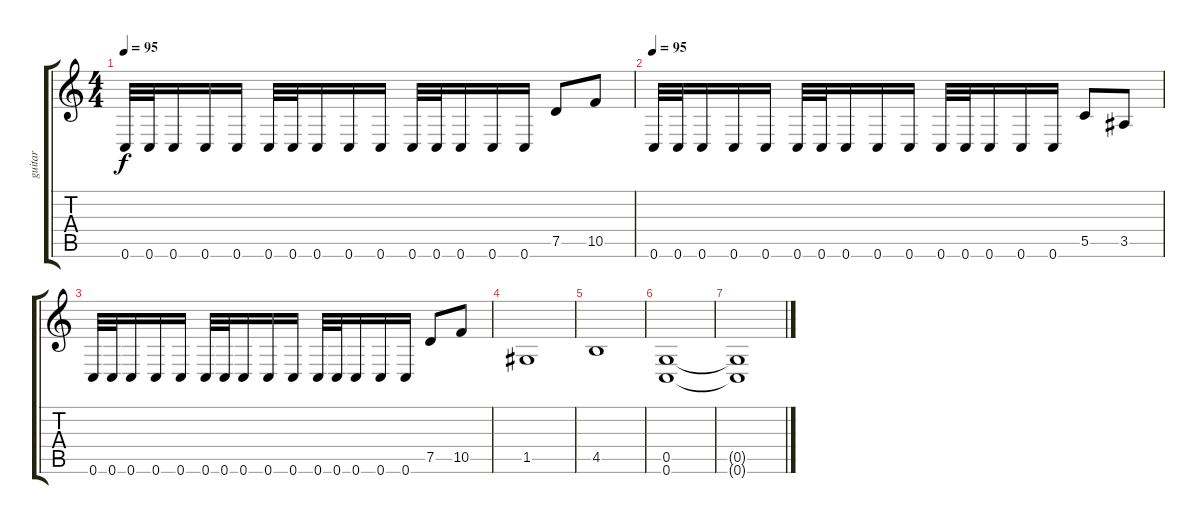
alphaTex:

\track ("guitar" "guitar") {instrument distortionguitar}
\staff {score tabs}
\tuning (D4 A3 F3 C3 G2 C2) {hide}
\ts (4 4)
\tempo 95
\clef g2
\ks c
0.6.32{dy f} 0.6.32 0.6.16 0.6.16 0.6.16 0.6.32 0.6.32 0.6.16 0.6.16 0.6.16 0.6.32 0.6.32 0.6.16 0.6.16 0.6.16 7.5.8 10.5.8 |
\tempo 95
0.6.32 0.6.32 0.6.16 0.6.16 0.6.16 0.6.32 0.6.32 0.6.16 0.6.16 0.6.16 0.6.32 0.6.32 0.6.16 0.6.16 0.6.16 5.5.8 3.5.8 |
0.6.32 0.6.32 0.6.16 0.6.16 0.6.16 0.6.32 0.6.32 0.6.16 0.6.16 0.6.16 0.6.32 0.6.32 0.6.16 0.6.16 0.6.16 7.5.8 10.5.8 |
1.5.1 |
4.5.1 |
(0.5 0.6).1 |
(0.5{t} 0.6{t}).1
